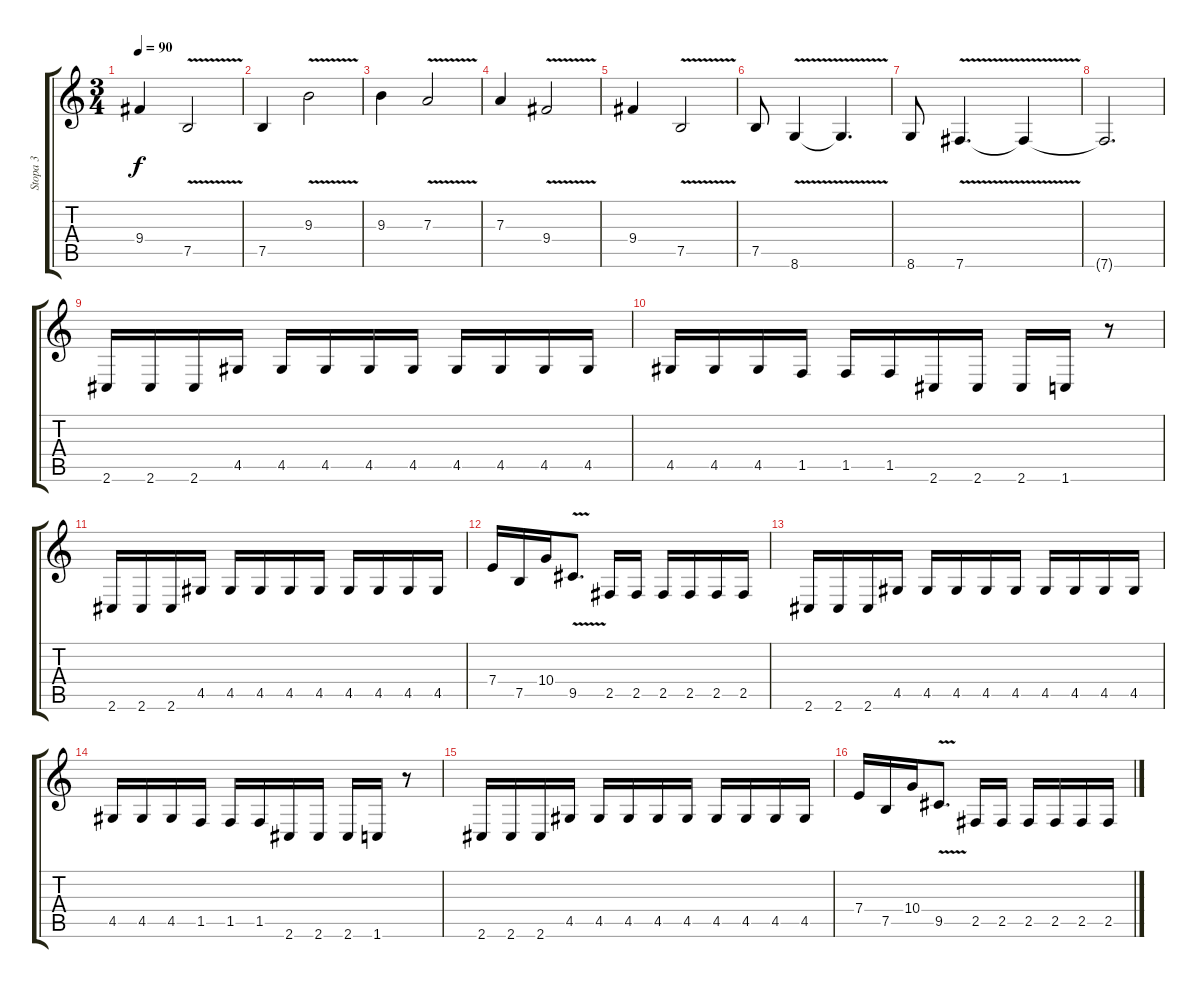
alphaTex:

\track ("Stopa 3" "Stopa 3") {instrument distortionguitar}
\staff {score tabs}
\tuning (B3 Gb3 D3 A2 E2 B1) {hide}
\ts (3 4)
\tempo 90
\clef g2
\ks c
9.4.4{dy f} 7.5{v}.2 |
7.5.4 9.3{v}.2 |
9.3.4 7.3{v}.2 |
7.3.4 9.4{v}.2 |
9.4.4 7.5{v}.2 |
7.5.8 8.6{v}.4 8.6{t}.4{d} |
8.6.8 7.6{v}.4{d} 7.6{t}.4 |
7.6{t}.2{d} |
2.6.16 2.6.16 2.6.16 4.5.16 4.5.16 4.5.16 4.5.16 4.5.16 4.5.16 4.5.16 4.5.16 4.5.16 |
4.5.16 4.5.16 4.5.16 1.5.16 1.5.16 1.5.16 2.6.16 2.6.16 2.6.16 1.6.16 r.8 |
2.6.16 2.6.16 2.6.16 4.5.16 4.5.16 4.5.16 4.5.16 4.5.16 4.5.16 4.5.16 4.5.16 4.5.16 |
7.4.16 7.5.16 10.4.16 9.5{v}.8{d} 2.5.16 2.5.16 2.5.16 2.5.16 2.5.16 2.5.16 |
2.6.16 2.6.16 2.6.16 4.5.16 4.5.16 4.5.16 4.5.16 4.5.16 4.5.16 4.5.16 4.5.16 4.5.16 |
4.5.16 4.5.16 4.5.16 1.5.16 1.5.16 1.5.16 2.6.16 2.6.16 2.6.16 1.6.16 r.8 |
2.6.16 2.6.16 2.6.16 4.5.16 4.5.16 4.5.16 4.5.16 4.5.16 4.5.16 4.5.16 4.5.16 4.5.16 |
7.4.16 7.5.16 10.4.16 9.5{v}.8{d} 2.5.16 2.5.16 2.5.16 2.5.16 2.5.16 2.5.16
